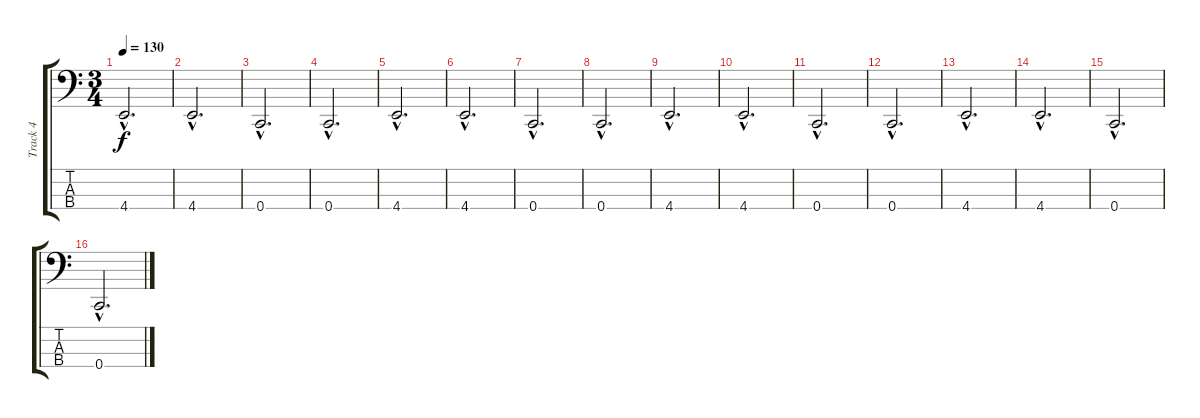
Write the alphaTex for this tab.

\track ("Track 4" "Track 4") {instrument electricbassfinger}
\staff {score tabs}
\tuning (F2 C2 G1 C1) {hide}
\ts (3 4)
\tempo 130
\clef f4
\ks c
4.4{hac}.2{d dy f} |
4.4{hac}.2{d} |
0.4{hac}.2{d} |
0.4{hac}.2{d} |
4.4{hac}.2{d} |
4.4{hac}.2{d} |
0.4{hac}.2{d} |
0.4{hac}.2{d} |
4.4{hac}.2{d} |
4.4{hac}.2{d} |
0.4{hac}.2{d} |
0.4{hac}.2{d} |
4.4{hac}.2{d} |
4.4{hac}.2{d} |
0.4{hac}.2{d} |
0.4{hac}.2{d}
